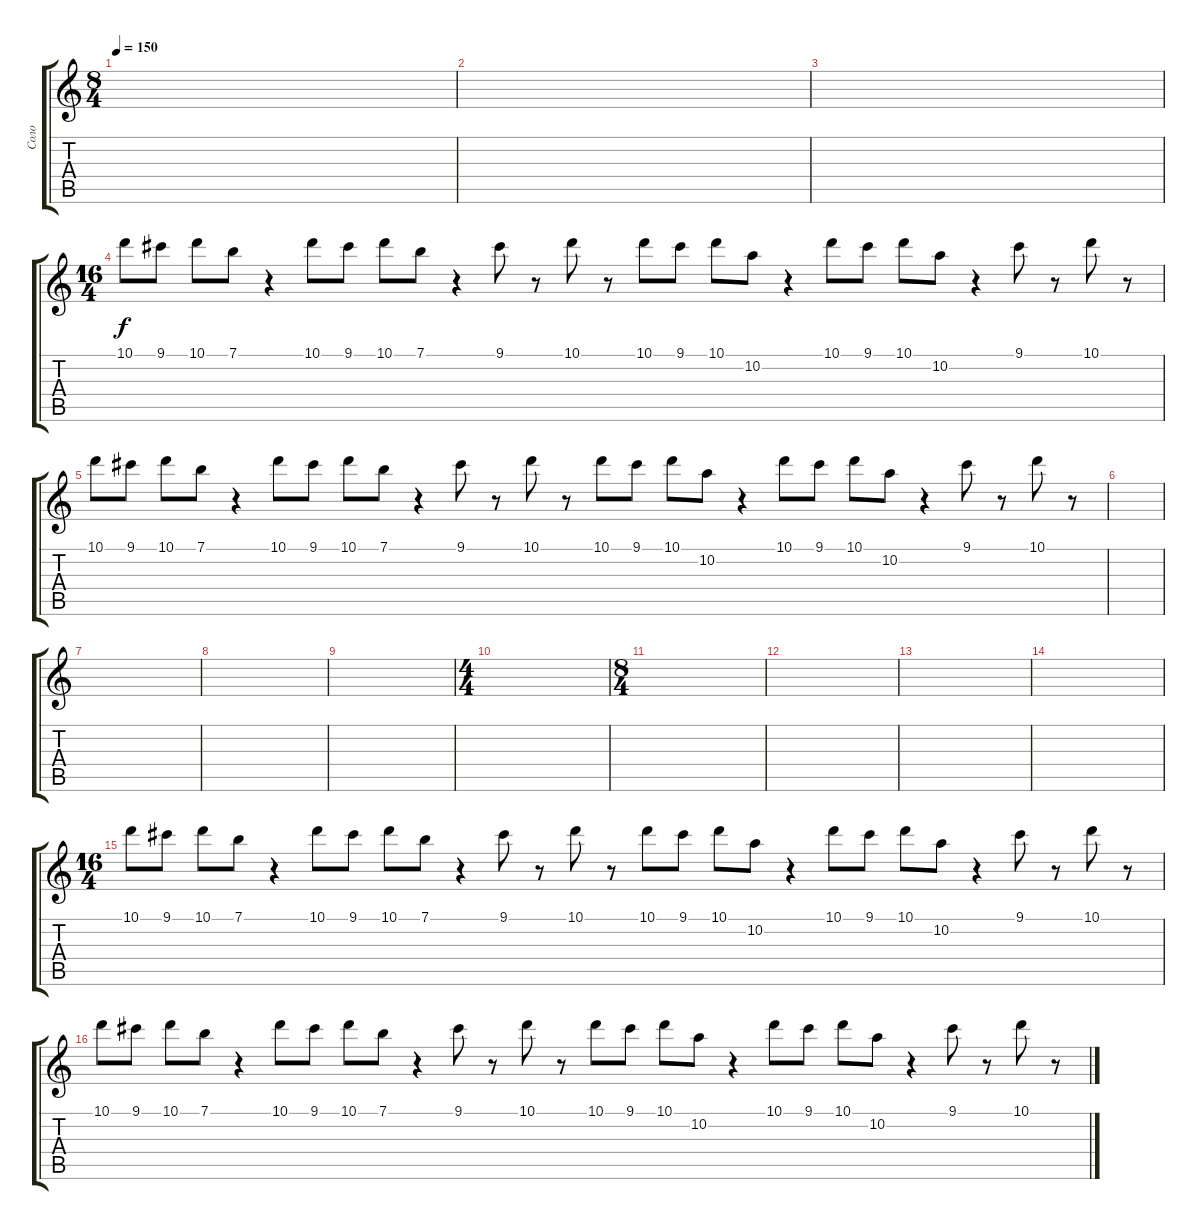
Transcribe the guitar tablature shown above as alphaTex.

\track ("Соло" "Соло") {instrument acousticguitarsteel}
\staff {score tabs}
\tuning (E4 B3 G3 D3 A2 E2) {hide}
\ts (8 4)
\tempo 150
\clef g2
\ks c
|
|
|
\ts (16 4)
10.1.8 9.1.8 10.1.8 7.1.8 r.4 10.1.8 9.1.8 10.1.8 7.1.8 r.4 9.1.8 r.8 10.1.8 r.8 10.1.8 9.1.8 10.1.8 10.2.8 r.4 10.1.8 9.1.8 10.1.8 10.2.8 r.4 9.1.8 r.8 10.1.8 r.8 |
10.1.8 9.1.8 10.1.8 7.1.8 r.4 10.1.8 9.1.8 10.1.8 7.1.8 r.4 9.1.8 r.8 10.1.8 r.8 10.1.8 9.1.8 10.1.8 10.2.8 r.4 10.1.8 9.1.8 10.1.8 10.2.8 r.4 9.1.8 r.8 10.1.8 r.8 |
|
|
|
|
\ts (4 4)
|
\ts (8 4)
|
|
|
|
\ts (16 4)
10.1.8 9.1.8 10.1.8 7.1.8 r.4 10.1.8 9.1.8 10.1.8 7.1.8 r.4 9.1.8 r.8 10.1.8 r.8 10.1.8 9.1.8 10.1.8 10.2.8 r.4 10.1.8 9.1.8 10.1.8 10.2.8 r.4 9.1.8 r.8 10.1.8 r.8 |
10.1.8 9.1.8 10.1.8 7.1.8 r.4 10.1.8 9.1.8 10.1.8 7.1.8 r.4 9.1.8 r.8 10.1.8 r.8 10.1.8 9.1.8 10.1.8 10.2.8 r.4 10.1.8 9.1.8 10.1.8 10.2.8 r.4 9.1.8 r.8 10.1.8 r.8
